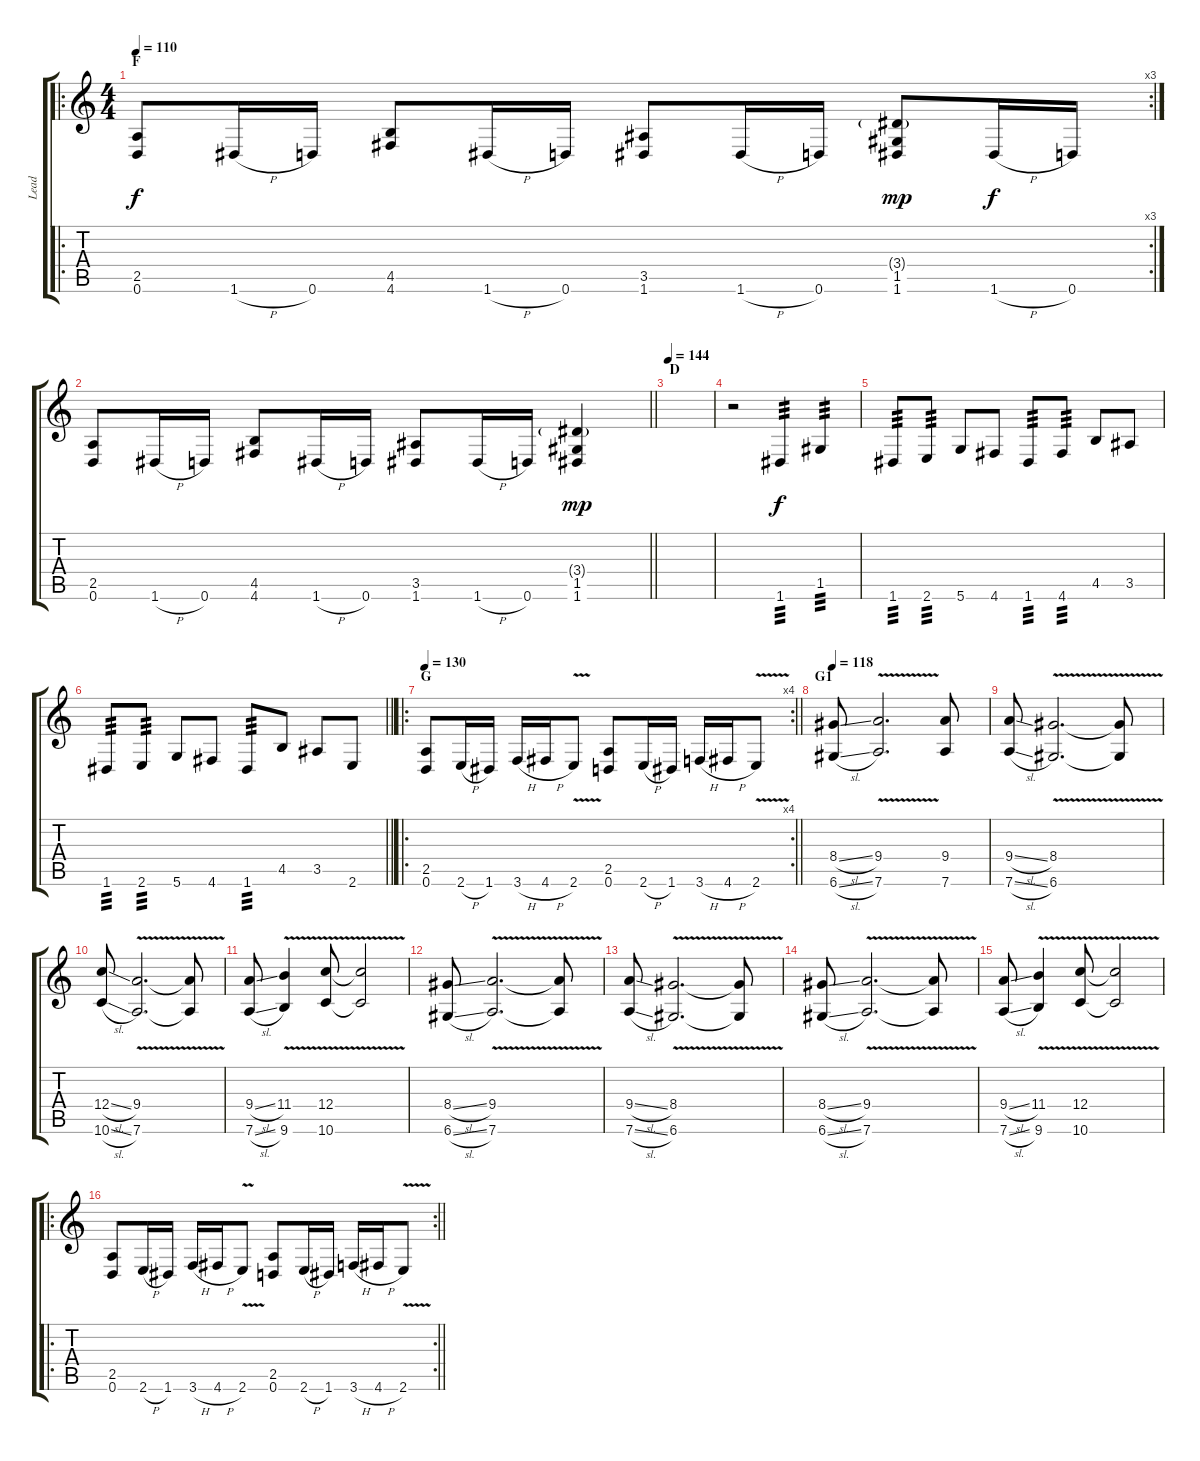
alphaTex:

\track ("Lead" "Lead") {instrument distortionguitar}
\staff {score tabs}
\tuning (D4 A3 F3 C3 G2 D2) {hide}
\ro
\rc 3
\ts (4 4)
\section ("" "F")
\tempo 110
\clef g2
\ks c
(2.5 0.6).8{dy f} 1.6{h}.16 0.6.16 (4.5 4.6).8 1.6{h}.16 0.6.16 (3.5 1.6).8 1.6{h}.16 0.6.16 (3.4{g} 1.5 1.6).8{dy mp} 1.6{h}.16{dy f} 0.6.16 |
\barLineRight lightlight
(2.5 0.6).8 1.6{h}.16 0.6.16 (4.5 4.6).8 1.6{h}.16 0.6.16 (3.5 1.6).8 1.6{h}.16 0.6.16 (3.4{g} 1.5 1.6).4{dy mp} |
\section ("" "D")
\tempo 144
|
r.2 1.6.4{tp 3 dy f} 1.5.4{tp 3} |
1.6.8{tp 3} 2.6.8{tp 3} 5.6.8 4.6.8 1.6.8{tp 3} 4.6.8{tp 3} 4.5.8 3.5.8 |
\barLineRight lightlight
1.6.8{tp 3} 2.6.8{tp 3} 5.6.8 4.6.8 1.6.8{tp 3} 4.5.8 3.5.8 2.6.8 |
\ro
\rc 4
\section ("" "G")
\tempo 130
\barLineRight lightlight
(2.5 0.6).8 2.6{h}.16 1.6.16 3.6{h}.16 4.6{h}.16 2.6{v}.8 (2.5 0.6).8 2.6{h}.16 1.6.16 3.6{h}.16 4.6{h}.16 2.6{v}.8 |
\section ("" "G1")
\tempo 118
(8.4{sl} 6.6{sl}).8 (9.4{v} 7.6{v}).2{d} (9.4 7.6).8 |
(9.4{sl} 7.6{sl}).8 (8.4{v} 6.6{v}).2{d} (8.4{t} 6.6{t}).8 |
(12.4{sl} 10.6{sl}).8 (9.4{v} 7.6{v}).2{d} (9.4{t} 7.6{t}).8 |
(9.4{sl} 7.6{sl}).8 (11.4{v} 9.6{v}).4 (12.4{v} 10.6{v}).8 (12.4{t} 10.6{t}).2 |
(8.4{sl} 6.6{sl}).8 (9.4{v} 7.6{v}).2{d} (9.4{t} 7.6{t}).8 |
(9.4{sl} 7.6{sl}).8 (8.4{v} 6.6{v}).2{d} (8.4{t} 6.6{t}).8 |
(8.4{sl} 6.6{sl}).8 (9.4{v} 7.6{v}).2{d} (9.4{t} 7.6{t}).8 |
(9.4{sl} 7.6{sl}).8 (11.4{v} 9.6{v}).4 (12.4{v} 10.6{v}).8 (12.4{t} 10.6{t}).2 |
\ro
\rc 2
\barLineRight lightlight
(2.5 0.6).8 2.6{h}.16 1.6.16 3.6{h}.16 4.6{h}.16 2.6{v}.8 (2.5 0.6).8 2.6{h}.16 1.6.16 3.6{h}.16 4.6{h}.16 2.6{v}.8
